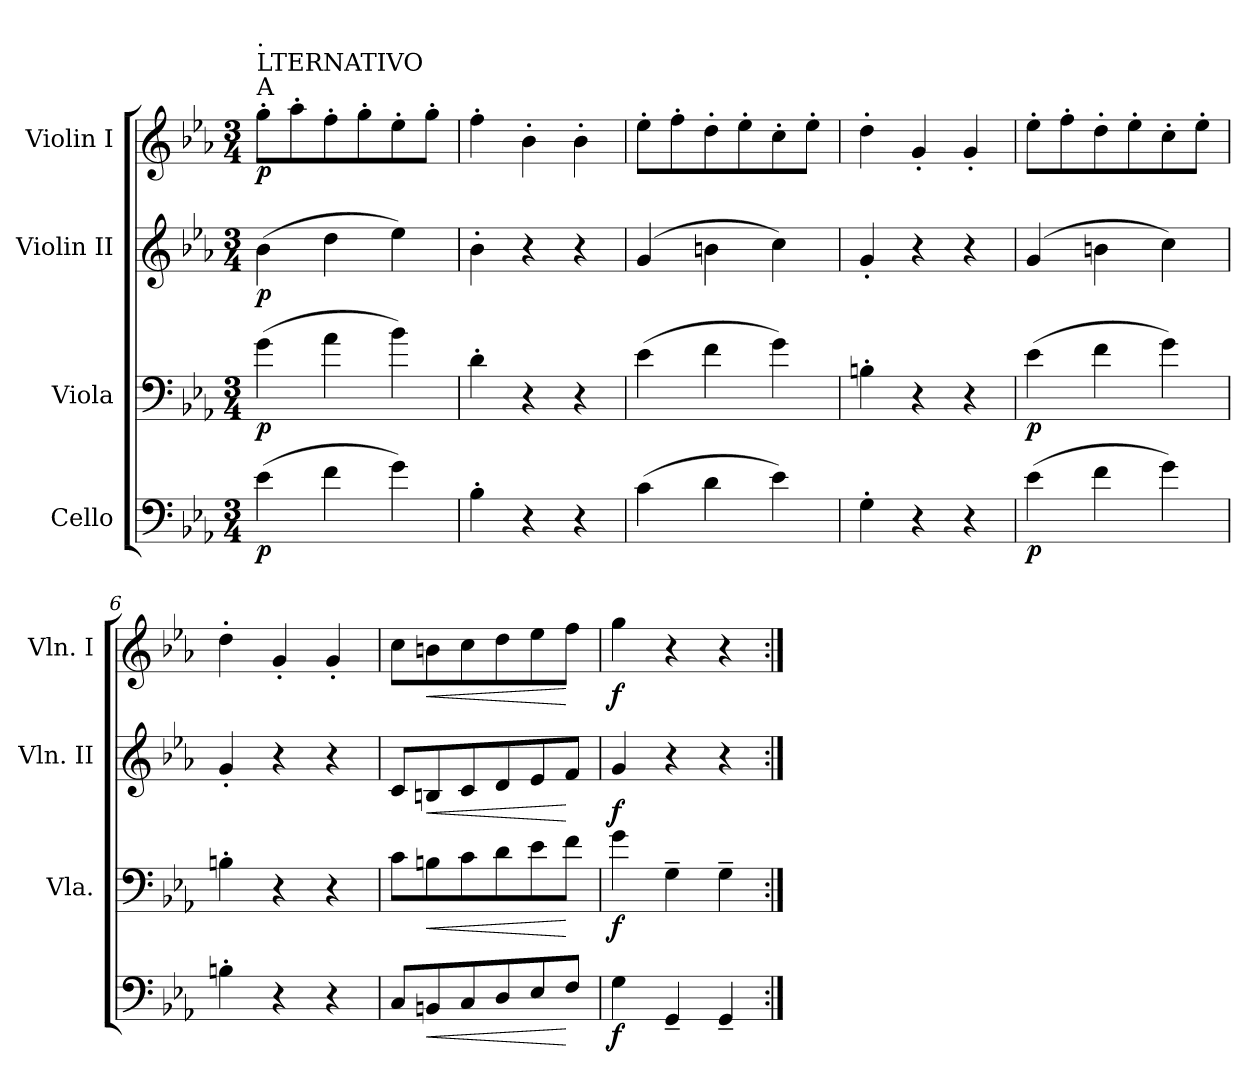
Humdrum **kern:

**kern	**dynam	**kern	**dynam	**kern	**dynam	**kern	**dynam
*part4	*part4	*part3	*part3	*part2	*part2	*part1	*part1
*staff4	*staff4	*staff3	*staff3	*staff2	*staff2	*staff1	*staff1
*I"Cello	*	*I"Viola	*	*I"Violin II	*	*I"Violin I	*
*	*	*I'Vla.	*	*I'Vln. II	*	*I'Vln. I	*
*clefF4	*	*clefF4	*	*clefG2	*	*clefG2	*
*k[b-e-a-]	*	*k[b-e-a-]	*	*k[b-e-a-]	*	*k[b-e-a-]	*
*E-:	*	*E-:	*	*E-:	*	*E-:	*
*M3/4	*	*M3/4	*	*M3/4	*	*M3/4	*
=1	=1	=1	=1	=1	=1	=1	=1
!	!	!	!	!	!	!LO:TX:a:t=A	!
!	!	!	!	!	!	!LO:TX:a:t=LTERNATIVO	!
!	!	!	!	!	!	!LO:TX:a:t=.	!
!	!LO:DY:b	!	!LO:DY:b	!	!LO:DY:b	!	!LO:DY:b
(>4e-\	p	(>4g\	p	(>4b-\	p	8gg'>\L	p
.	.	.	.	.	.	8aa-'>\	.
4f\	.	4a-\	.	4dd\	.	8ff'>\	.
.	.	.	.	.	.	8gg'>\	.
4g\)	.	4b-\)	.	4ee-\)	.	8ee-'>\	.
.	.	.	.	.	.	8gg'>\J	.
=2	=2	=2	=2	=2	=2	=2	=2
4B-'>\	.	4d'>\	.	4b-'>\	.	4ff'>\	.
4r	.	4r	.	4r	.	4b-'>\	.
4r	.	4r	.	4r	.	4b-'>\	.
=3	=3	=3	=3	=3	=3	=3	=3
(>4c\	.	(>4e-\	.	(4g/	.	8ee-'>\L	.
.	.	.	.	.	.	8ff'>\	.
4d\	.	4f\	.	4bn\	.	8dd'>\	.
.	.	.	.	.	.	8ee-'>\	.
4e-\)	.	4g\)	.	4cc\)	.	8cc'>\	.
.	.	.	.	.	.	8ee-'>\J	.
=4	=4	=4	=4	=4	=4	=4	=4
4G'>\	.	4Bn'>\	.	4g'</	.	4dd'>\	.
4r	.	4r	.	4r	.	4g'</	.
4r	.	4r	.	4r	.	4g'</	.
!!LO:LB:g=z
=5	=5	=5	=5	=5	=5	=5	=5
!	!LO:DY:b	!	!LO:DY:b	!	!	!	!
(>4e-\	p	(>4e-\	p	(4g/	.	8ee-'>\L	.
.	.	.	.	.	.	8ff'>\	.
4f\	.	4f\	.	4bn\	.	8dd'>\	.
.	.	.	.	.	.	8ee-'>\	.
4g\)	.	4g\)	.	4cc\)	.	8cc'>\	.
.	.	.	.	.	.	8ee-'>\J	.
=6	=6	=6	=6	=6	=6	=6	=6
4Bn'>\	.	4Bn'>\	.	4g'</	.	4dd'>\	.
4r	.	4r	.	4r	.	4g'</	.
4r	.	4r	.	4r	.	4g'</	.
=7	=7	=7	=7	=7	=7	=7	=7
8C/L	.	8c\L	.	8c/L	.	8cc\L	.
!	!LO:HP:b	!	!LO:HP:b	!	!LO:HP:b	!	!LO:HP:b
8BBn/	<	8Bn\	<	8Bn/	<	8bn\	<
8C/	.	8c\	.	8c/	.	8cc\	.
8D/	.	8d\	.	8d/	.	8dd\	.
8E-/	.	8e-\	.	8e-/	.	8ee-\	.
8F/J	[	8f\J	[	8f/J	[	8ff\J	[
=8	=8	=8	=8	=8	=8	=8	=8
!	!LO:DY:b	!	!LO:DY:b	!	!LO:DY:b	!	!LO:DY:b
4G\	f	4g\	f	4g/	f	4gg\	f
4GG~</	.	4G~>\	.	4r	.	4r	.
4GG~</	.	4G~>\	.	4r	.	4r	.
=:|!	=:|!	=:|!	=:|!	=:|!	=:|!	=:|!	=:|!
*-	*-	*-	*-	*-	*-	*-	*-
